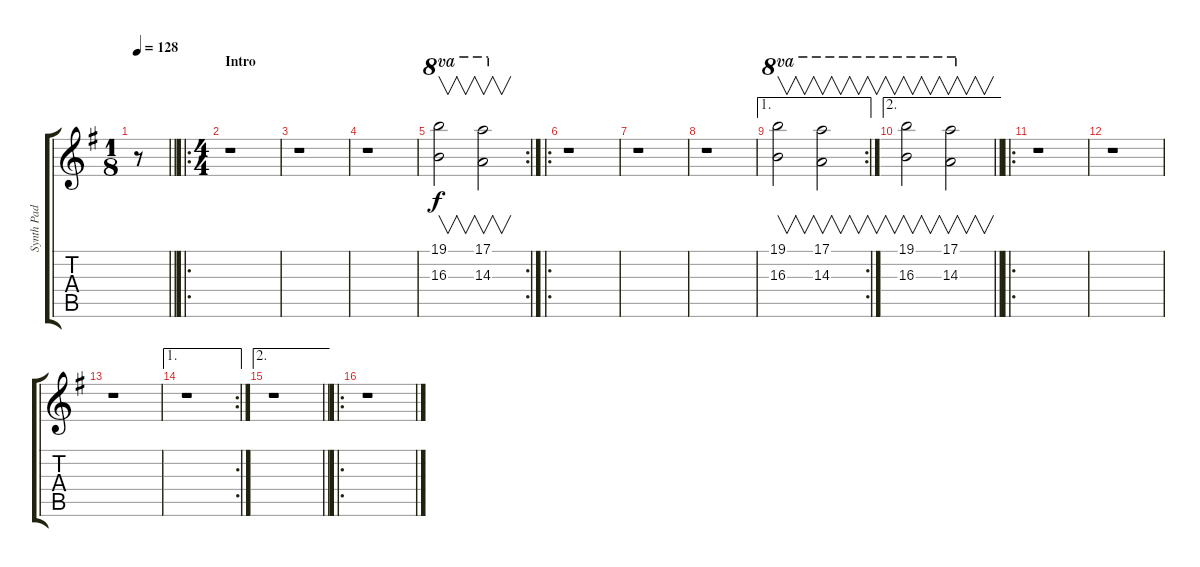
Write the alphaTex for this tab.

\track ("Synth Pad" "Synth Pad") {instrument synthstrings2}
\staff {score tabs}
\tuning (E5 B4 G4 D4 A3 E3) {hide}
\ts (1 8)
\tempo 128
\clef g2
\barLineRight lightlight
\ks g
r.8{dy f instrument synthstrings2} |
\ro
\ts (4 4)
\section ("" "Intro")
r.1 |
r.1 |
r.1 |
\rc 2
(19.1 16.3).2{v ot 8va} (17.1 14.3).2{v ot 8va} |
\ro
r.1 |
r.1 |
r.1 |
\ae 1
\rc 2
(19.1 16.3).2{v ot 8va} (17.1 14.3).2{v ot 8va} |
\ae 2
\barLineRight lightlight
(19.1 16.3).2{v ot 8va} (17.1 14.3).2{v ot 8va} |
\ro
r.1 |
r.1 |
r.1 |
\ae 1
\rc 2
r.1 |
\ae 2
\barLineRight lightlight
r.1 |
\ro
r.1
